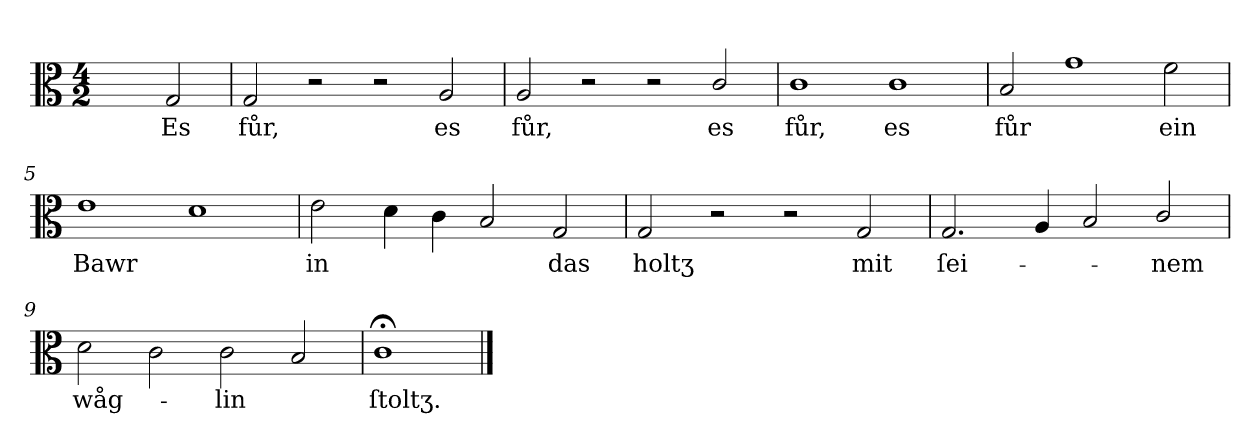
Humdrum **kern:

**kern	**text
*part1	*part1
*staff1	*staff1
*clefC3	*
*k[]	*
*C:	*
*M4/2	*
=	=
2ryy	.
2G	Es
=1	=1
2G	fůr,
2r	.
2r	.
2A	es
=2	=2
2A	fůr,
2r	.
2r	.
2c/	es
=3	=3
1c	fůr,
1c	es
=4	=4
2B	fůr
1g	.
2f	ein
=5	=5
1e	Bawr
1d	.
=6	=6
2e	in
4d	.
4c	.
2B	.
2G	das
=7	=7
2G	holtʒ
2r	.
2r	.
2G	mit
=8	=8
2.G	ſei-
4A	.
2B	.
2c/	-nem
=9	=9
2d	wåg-
2c	.
2c	-lin
2B	.
=10	=10
1c;</	ſtoltʒ.
==	==
*-	*-
